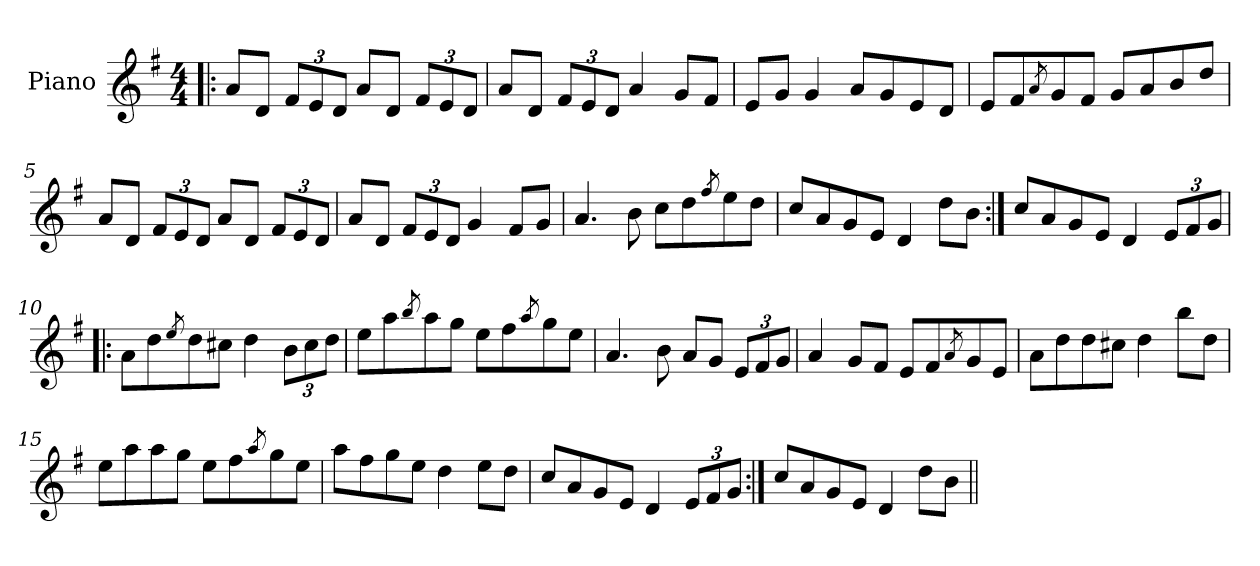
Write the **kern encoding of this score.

**kern
*part1
*staff1
*I"Piano
*I'Pno
*clefG2
*k[f#]
*D:mix
*M4/4
=1!|:
8a/L
8d/J
12f#/L
12e/
12d/J
8a/L
8d/J
12f#/L
12e/
12d/J
=2
8a/L
8d/J
12f#/L
12e/
12d/J
4a/
8g/L
8f#/J
=3
8e/L
8g/J
4g/
8a/L
8g/
8e/
8d/J
=4
8e/L
8f#/
8qa/
8g/
8f#/J
8g/L
8a/
8b/
8dd/J
=5
8a/L
8d/J
12f#/L
12e/
12d/J
8a/L
8d/J
12f#/L
12e/
12d/J
=6
8a/L
8d/J
12f#/L
12e/
12d/J
4g/
8f#/L
8g/J
=7
4.a/
8b\
8cc\L
8dd\
8qff#/
8ee\
8dd\J
=8
8cc/L
8a/
8g/
8e/J
4d/
8dd\L
8b\J
=9:|!
8cc/L
8a/
8g/
8e/J
4d/
12e/L
12f#/
12g/J
=10!|:
8a\L
8dd\
8qee/
8dd\
8cc#X\J
4dd\
12b\L
12cc#\
12dd\J
=11
8ee\L
8aa\
8qbb/
8aa\
8gg\J
8ee\L
8ff#\
8qaa/
8gg\
8ee\J
=12
4.a/
8b\
8a/L
8g/J
12e/L
12f#/
12g/J
=13
4a/
8g/L
8f#/J
8e/L
8f#/
8qa/
8g/
8e/J
=14
8a\L
8dd\
8dd\
8cc#X\J
4dd\
8bb\L
8dd\J
=15
8ee\L
8aa\
8aa\
8gg\J
8ee\L
8ff#\
8qaa/
8gg\
8ee\J
=16
8aa\L
8ff#\
8gg\
8ee\J
4dd\
8ee\L
8dd\J
=17
8cc/L
8a/
8g/
8e/J
4d/
12e/L
12f#/
12g/J
=18:|!
8cc/L
8a/
8g/
8e/J
4d/
8dd\L
8b\J
=||
*-
